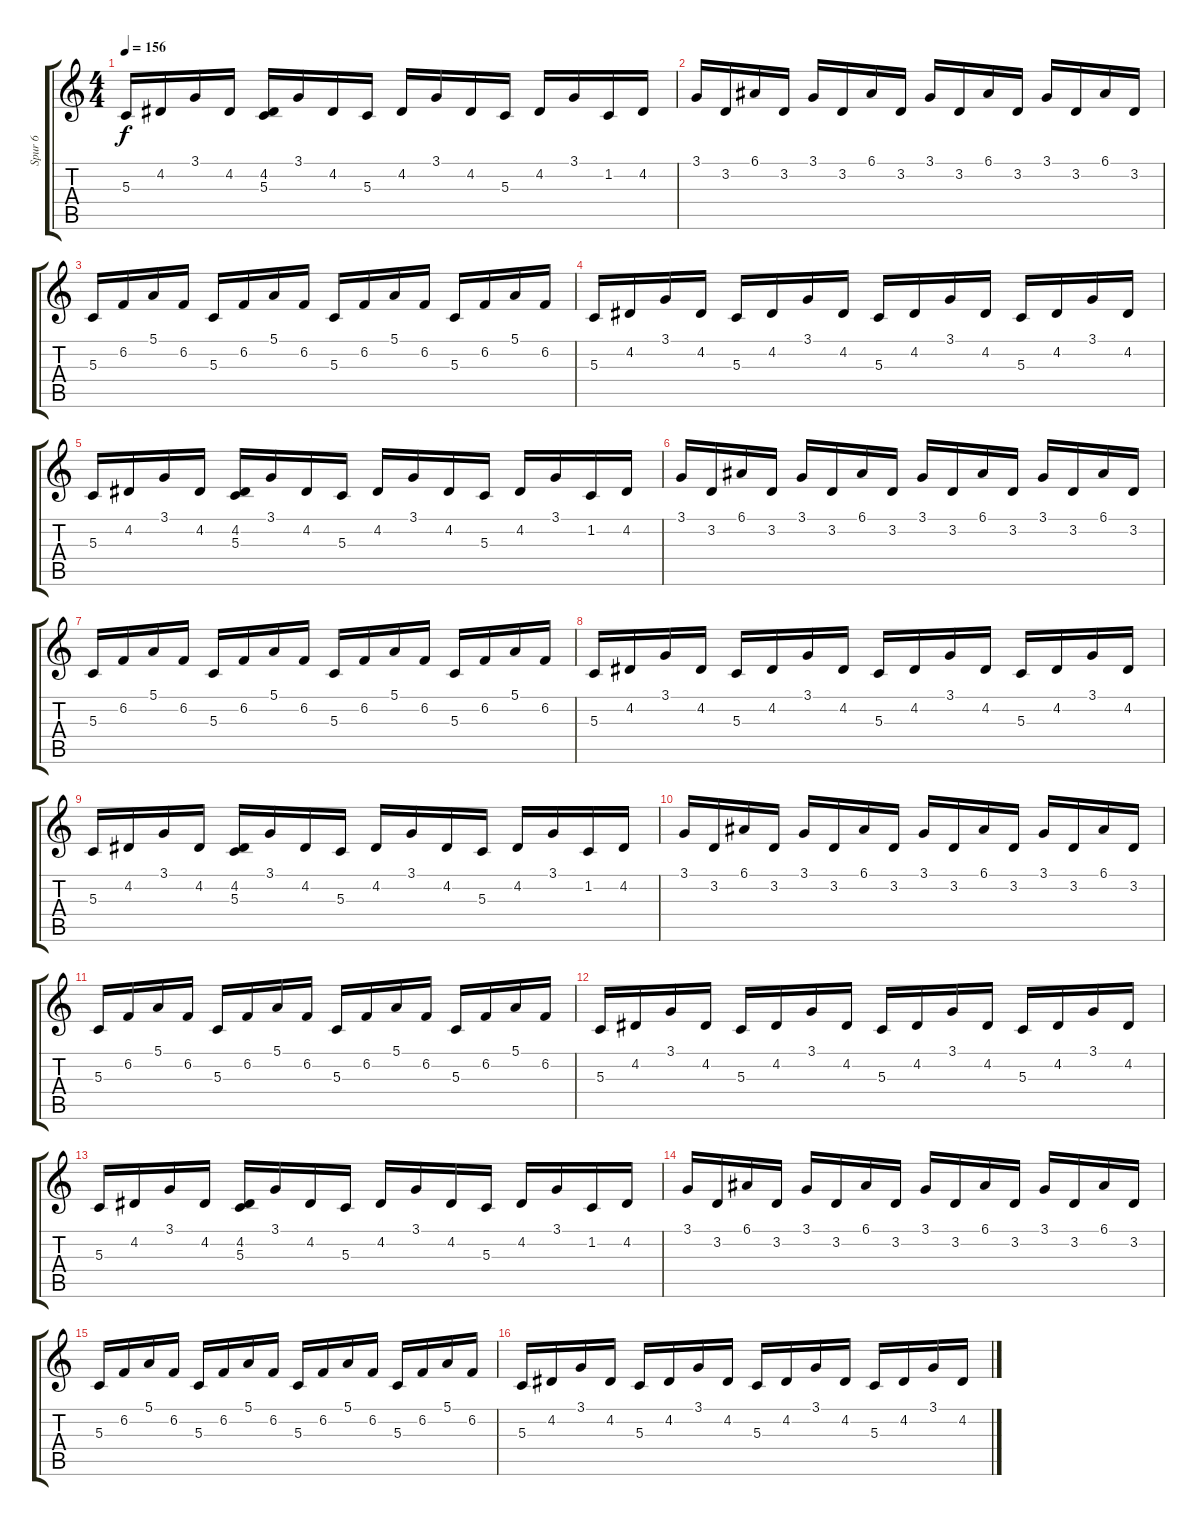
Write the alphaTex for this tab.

\track ("Spur 6" "Spur 6") {instrument lead1square}
\staff {score tabs}
\tuning (E4 B3 G3 D3 A2 E2) {hide}
\ts (4 4)
\tempo 156
\clef g2
\ks c
5.3.16{dy f} 4.2.16 3.1.16 4.2.16 (4.2 5.3).16 3.1.16 4.2.16 5.3.16 4.2.16 3.1.16 4.2.16 5.3.16 4.2.16 3.1.16 1.2.16 4.2.16 |
3.1.16 3.2.16 6.1.16 3.2.16 3.1.16 3.2.16 6.1.16 3.2.16 3.1.16 3.2.16 6.1.16 3.2.16 3.1.16 3.2.16 6.1.16 3.2.16 |
5.3.16 6.2.16 5.1.16 6.2.16 5.3.16 6.2.16 5.1.16 6.2.16 5.3.16 6.2.16 5.1.16 6.2.16 5.3.16 6.2.16 5.1.16 6.2.16 |
5.3.16 4.2.16 3.1.16 4.2.16 5.3.16 4.2.16 3.1.16 4.2.16 5.3.16 4.2.16 3.1.16 4.2.16 5.3.16 4.2.16 3.1.16 4.2.16 |
5.3.16 4.2.16 3.1.16 4.2.16 (4.2 5.3).16 3.1.16 4.2.16 5.3.16 4.2.16 3.1.16 4.2.16 5.3.16 4.2.16 3.1.16 1.2.16 4.2.16 |
3.1.16 3.2.16 6.1.16 3.2.16 3.1.16 3.2.16 6.1.16 3.2.16 3.1.16 3.2.16 6.1.16 3.2.16 3.1.16 3.2.16 6.1.16 3.2.16 |
5.3.16 6.2.16 5.1.16 6.2.16 5.3.16 6.2.16 5.1.16 6.2.16 5.3.16 6.2.16 5.1.16 6.2.16 5.3.16 6.2.16 5.1.16 6.2.16 |
5.3.16 4.2.16 3.1.16 4.2.16 5.3.16 4.2.16 3.1.16 4.2.16 5.3.16 4.2.16 3.1.16 4.2.16 5.3.16 4.2.16 3.1.16 4.2.16 |
5.3.16 4.2.16 3.1.16 4.2.16 (4.2 5.3).16 3.1.16 4.2.16 5.3.16 4.2.16 3.1.16 4.2.16 5.3.16 4.2.16 3.1.16 1.2.16 4.2.16 |
3.1.16 3.2.16 6.1.16 3.2.16 3.1.16 3.2.16 6.1.16 3.2.16 3.1.16 3.2.16 6.1.16 3.2.16 3.1.16 3.2.16 6.1.16 3.2.16 |
5.3.16 6.2.16 5.1.16 6.2.16 5.3.16 6.2.16 5.1.16 6.2.16 5.3.16 6.2.16 5.1.16 6.2.16 5.3.16 6.2.16 5.1.16 6.2.16 |
5.3.16 4.2.16 3.1.16 4.2.16 5.3.16 4.2.16 3.1.16 4.2.16 5.3.16 4.2.16 3.1.16 4.2.16 5.3.16 4.2.16 3.1.16 4.2.16 |
5.3.16 4.2.16 3.1.16 4.2.16 (4.2 5.3).16 3.1.16 4.2.16 5.3.16 4.2.16 3.1.16 4.2.16 5.3.16 4.2.16 3.1.16 1.2.16 4.2.16 |
3.1.16 3.2.16 6.1.16 3.2.16 3.1.16 3.2.16 6.1.16 3.2.16 3.1.16 3.2.16 6.1.16 3.2.16 3.1.16 3.2.16 6.1.16 3.2.16 |
5.3.16 6.2.16 5.1.16 6.2.16 5.3.16 6.2.16 5.1.16 6.2.16 5.3.16 6.2.16 5.1.16 6.2.16 5.3.16 6.2.16 5.1.16 6.2.16 |
5.3.16 4.2.16 3.1.16 4.2.16 5.3.16 4.2.16 3.1.16 4.2.16 5.3.16 4.2.16 3.1.16 4.2.16 5.3.16 4.2.16 3.1.16 4.2.16
